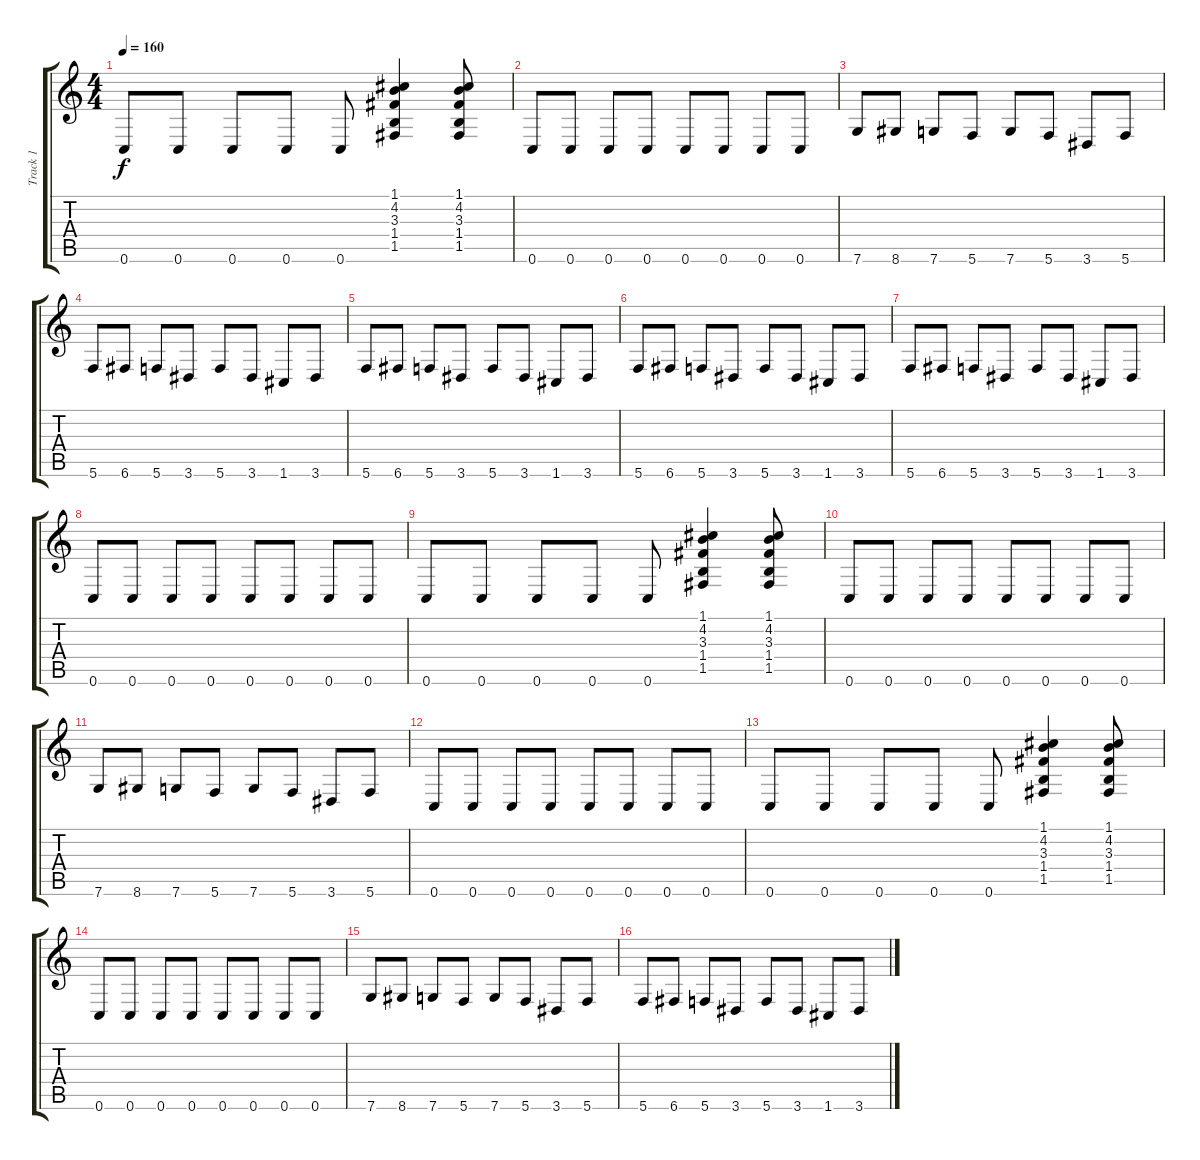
\track ("Track 1" "Track 1") {instrument distortionguitar}
\staff {score tabs}
\tuning (C4 G3 Eb3 Bb2 F2 C2) {hide}
\ts (4 4)
\tempo 160
\clef g2
\ks c
0.6.8{dy f} 0.6.8 0.6.8 0.6.8 0.6.8 (1.1 4.2 3.3 1.4 1.5).4 (1.1 4.2 3.3 1.4 1.5).8 |
0.6.8 0.6.8 0.6.8 0.6.8 0.6.8 0.6.8 0.6.8 0.6.8 |
7.6.8 8.6.8 7.6.8 5.6.8 7.6.8 5.6.8 3.6.8 5.6.8 |
5.6.8 6.6.8 5.6.8 3.6.8 5.6.8 3.6.8 1.6.8 3.6.8 |
5.6.8 6.6.8 5.6.8 3.6.8 5.6.8 3.6.8 1.6.8 3.6.8 |
5.6.8 6.6.8 5.6.8 3.6.8 5.6.8 3.6.8 1.6.8 3.6.8 |
5.6.8 6.6.8 5.6.8 3.6.8 5.6.8 3.6.8 1.6.8 3.6.8 |
0.6.8 0.6.8 0.6.8 0.6.8 0.6.8 0.6.8 0.6.8 0.6.8 |
0.6.8 0.6.8 0.6.8 0.6.8 0.6.8 (1.1 4.2 3.3 1.4 1.5).4 (1.1 4.2 3.3 1.4 1.5).8 |
0.6.8 0.6.8 0.6.8 0.6.8 0.6.8 0.6.8 0.6.8 0.6.8 |
7.6.8 8.6.8 7.6.8 5.6.8 7.6.8 5.6.8 3.6.8 5.6.8 |
0.6.8 0.6.8 0.6.8 0.6.8 0.6.8 0.6.8 0.6.8 0.6.8 |
0.6.8 0.6.8 0.6.8 0.6.8 0.6.8 (1.1 4.2 3.3 1.4 1.5).4 (1.1 4.2 3.3 1.4 1.5).8 |
0.6.8 0.6.8 0.6.8 0.6.8 0.6.8 0.6.8 0.6.8 0.6.8 |
7.6.8 8.6.8 7.6.8 5.6.8 7.6.8 5.6.8 3.6.8 5.6.8 |
5.6.8 6.6.8 5.6.8 3.6.8 5.6.8 3.6.8 1.6.8 3.6.8
